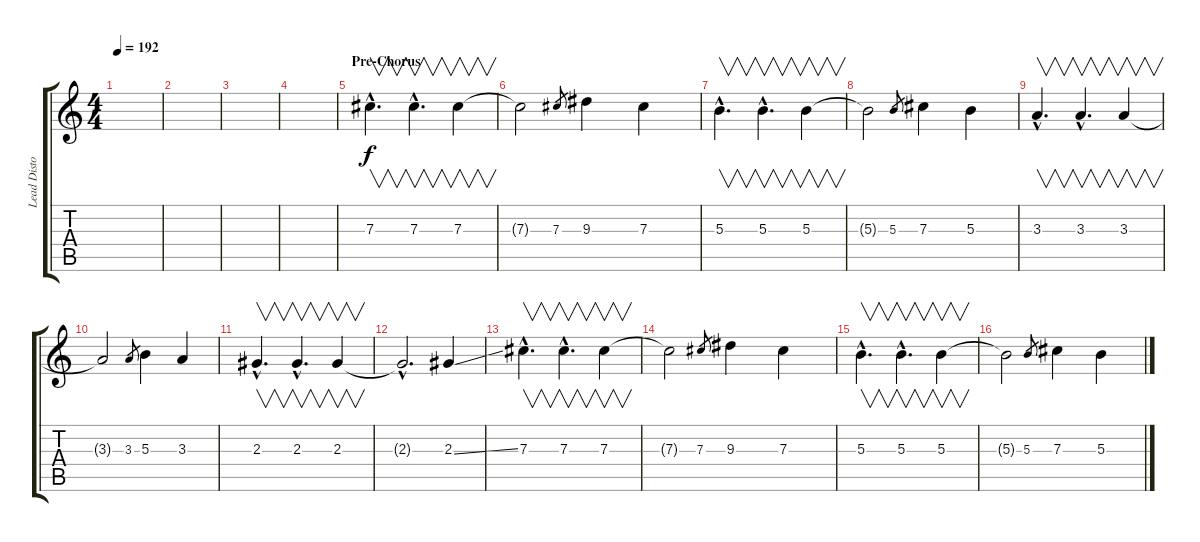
\track ("Lead Distortion" "Lead Disto") {instrument overdrivenguitar}
\staff {score tabs}
\tuning (Eb4 Bb3 Gb3 Db3 Ab2 Eb2) {hide}
\ts (4 4)
\tempo 192
\clef g2
\ks c
|
|
|
|
\section ("" "Pre-Chorus")
7.3{hac}.4{v d} 7.3{hac}.4{v d} 7.3.4{v} |
7.3{t}.2 7.3.8{gr} 9.3.4 7.3.4 |
5.3{hac}.4{v d} 5.3{hac}.4{v d} 5.3.4{v} |
5.3{t}.2 5.3.8{gr} 7.3.4 5.3.4 |
3.3{hac}.4{v d} 3.3{hac}.4{v d} 3.3.4{v} |
3.3{t}.2 3.3.8{gr} 5.3.4 3.3.4 |
2.3{hac}.4{v d} 2.3{hac}.4{v d} 2.3.4{v} |
2.3{hac t}.2{d} 2.3{ss}.4 |
7.3{hac}.4{v d} 7.3{hac}.4{v d} 7.3.4{v} |
7.3{t}.2 7.3.8{gr} 9.3.4 7.3.4 |
5.3{hac}.4{v d} 5.3{hac}.4{v d} 5.3.4{v} |
5.3{t}.2 5.3.8{gr} 7.3.4 5.3.4
